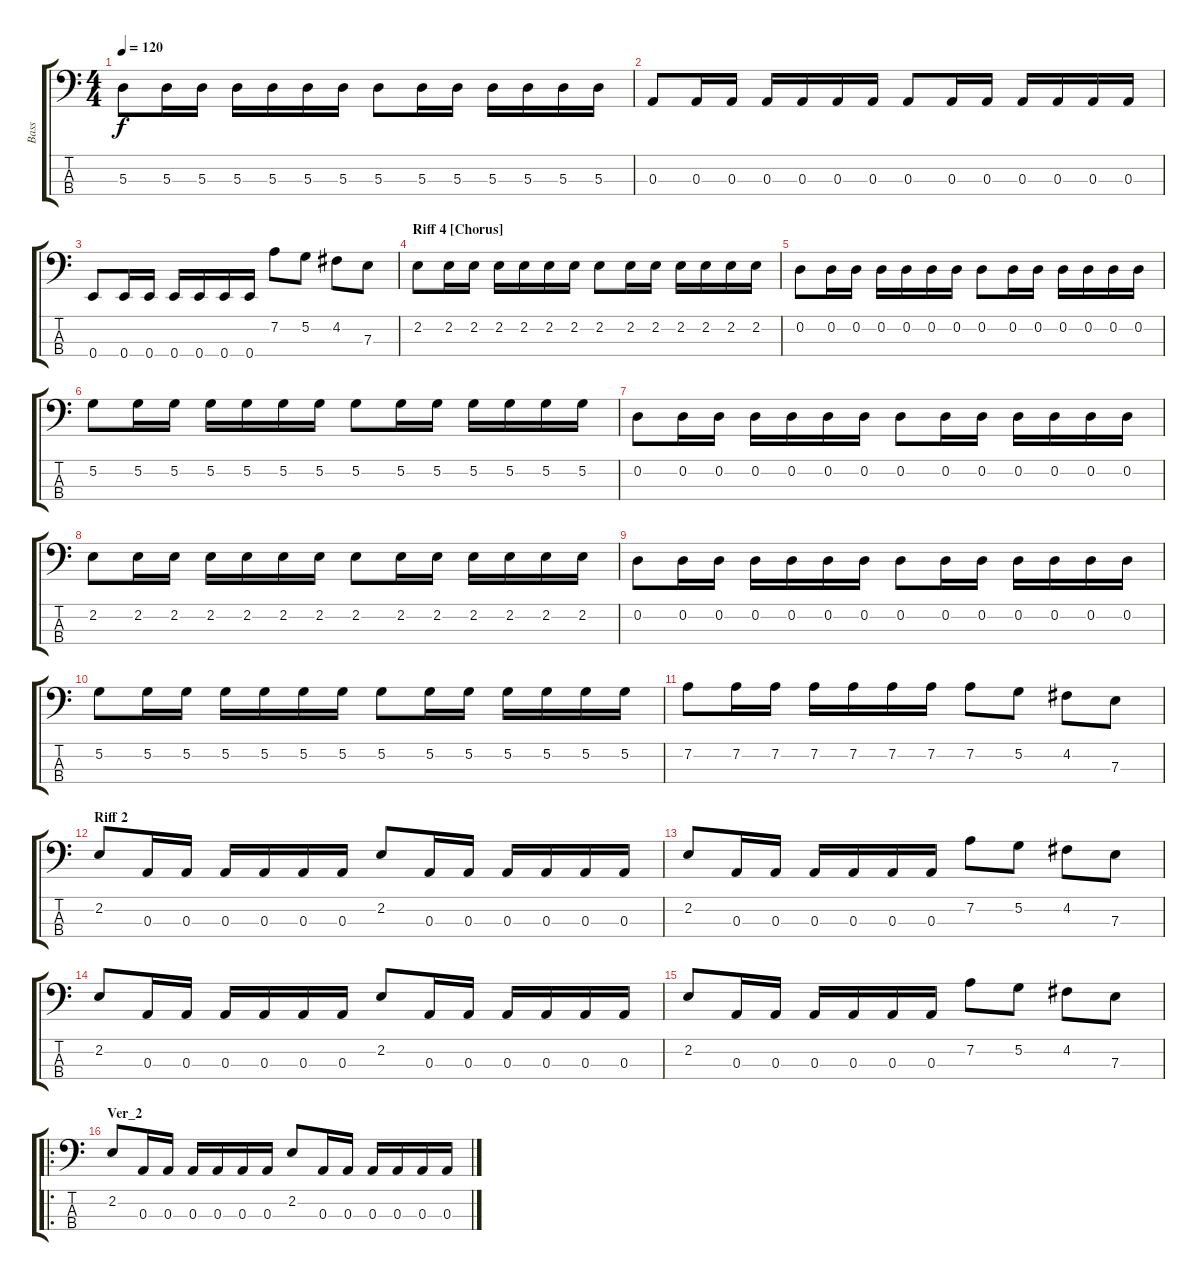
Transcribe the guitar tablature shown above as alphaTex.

\track ("Bass" "Bass") {instrument electricbassfinger}
\staff {score tabs}
\tuning (G2 D2 A1 E1) {hide}
\ts (4 4)
\tempo 120
\clef f4
\ks c
5.3.8{dy f} 5.3.16 5.3.16 5.3.16 5.3.16 5.3.16 5.3.16 5.3.8 5.3.16 5.3.16 5.3.16 5.3.16 5.3.16 5.3.16 |
0.3.8 0.3.16 0.3.16 0.3.16 0.3.16 0.3.16 0.3.16 0.3.8 0.3.16 0.3.16 0.3.16 0.3.16 0.3.16 0.3.16 |
0.4.8 0.4.16 0.4.16 0.4.16 0.4.16 0.4.16 0.4.16 7.2.8 5.2.8 4.2.8 7.3.8 |
\section ("" "Riff 4 [Chorus]")
2.2.8 2.2.16 2.2.16 2.2.16 2.2.16 2.2.16 2.2.16 2.2.8 2.2.16 2.2.16 2.2.16 2.2.16 2.2.16 2.2.16 |
0.2.8 0.2.16 0.2.16 0.2.16 0.2.16 0.2.16 0.2.16 0.2.8 0.2.16 0.2.16 0.2.16 0.2.16 0.2.16 0.2.16 |
5.2.8 5.2.16 5.2.16 5.2.16 5.2.16 5.2.16 5.2.16 5.2.8 5.2.16 5.2.16 5.2.16 5.2.16 5.2.16 5.2.16 |
0.2.8 0.2.16 0.2.16 0.2.16 0.2.16 0.2.16 0.2.16 0.2.8 0.2.16 0.2.16 0.2.16 0.2.16 0.2.16 0.2.16 |
2.2.8 2.2.16 2.2.16 2.2.16 2.2.16 2.2.16 2.2.16 2.2.8 2.2.16 2.2.16 2.2.16 2.2.16 2.2.16 2.2.16 |
0.2.8 0.2.16 0.2.16 0.2.16 0.2.16 0.2.16 0.2.16 0.2.8 0.2.16 0.2.16 0.2.16 0.2.16 0.2.16 0.2.16 |
5.2.8 5.2.16 5.2.16 5.2.16 5.2.16 5.2.16 5.2.16 5.2.8 5.2.16 5.2.16 5.2.16 5.2.16 5.2.16 5.2.16 |
7.2.8 7.2.16 7.2.16 7.2.16 7.2.16 7.2.16 7.2.16 7.2.8 5.2.8 4.2.8 7.3.8 |
\section ("" "Riff 2")
2.2.8 0.3.16 0.3.16 0.3.16 0.3.16 0.3.16 0.3.16 2.2.8 0.3.16 0.3.16 0.3.16 0.3.16 0.3.16 0.3.16 |
2.2.8 0.3.16 0.3.16 0.3.16 0.3.16 0.3.16 0.3.16 7.2.8 5.2.8 4.2.8 7.3.8 |
2.2.8 0.3.16 0.3.16 0.3.16 0.3.16 0.3.16 0.3.16 2.2.8 0.3.16 0.3.16 0.3.16 0.3.16 0.3.16 0.3.16 |
2.2.8 0.3.16 0.3.16 0.3.16 0.3.16 0.3.16 0.3.16 7.2.8 5.2.8 4.2.8 7.3.8 |
\ro
\section ("" "Ver_2")
2.2.8 0.3.16 0.3.16 0.3.16 0.3.16 0.3.16 0.3.16 2.2.8 0.3.16 0.3.16 0.3.16 0.3.16 0.3.16 0.3.16
